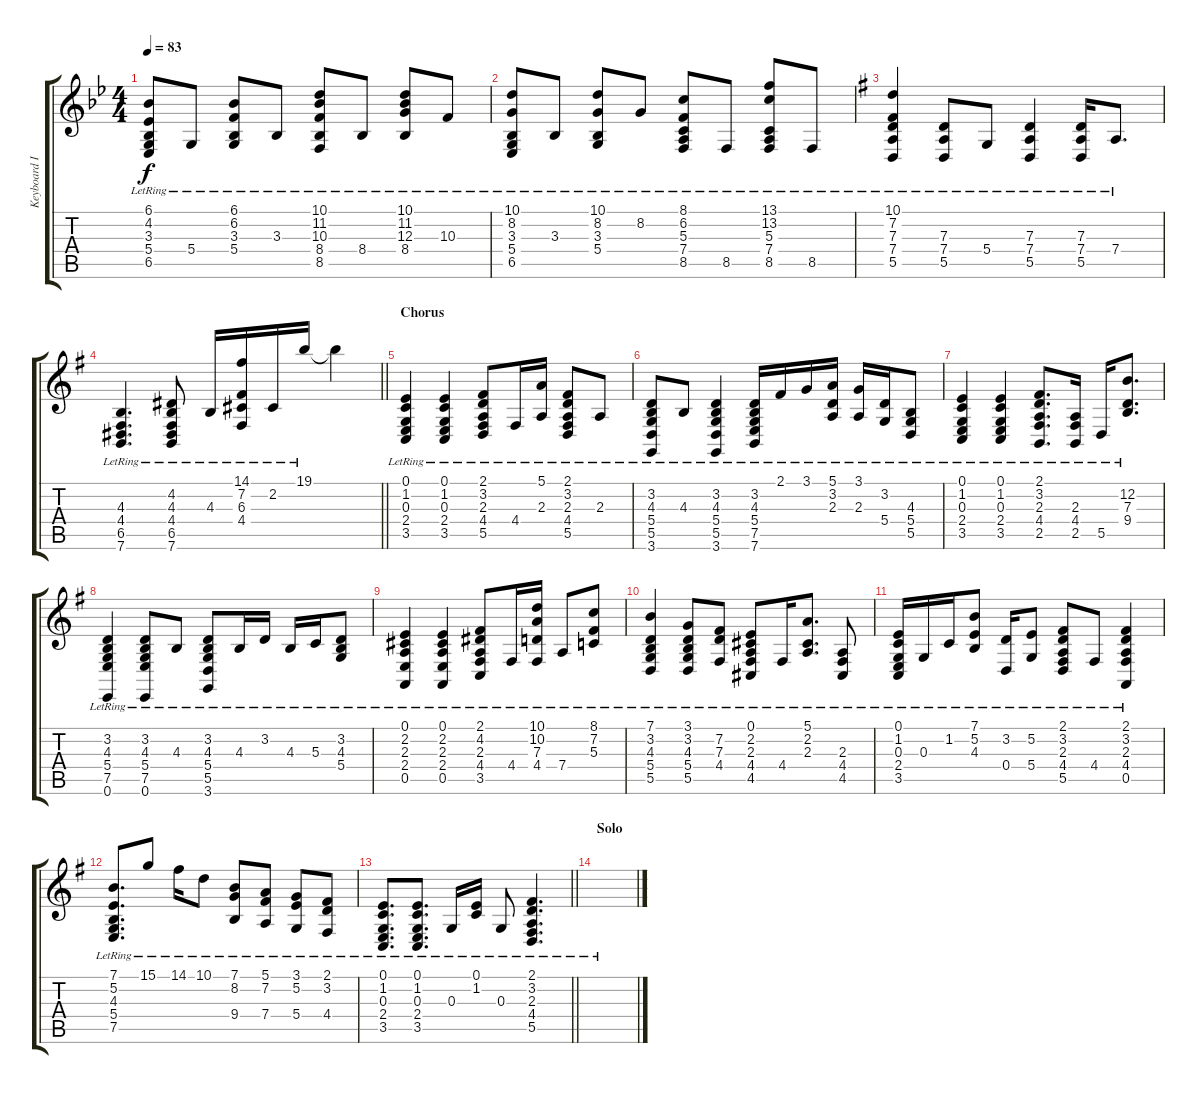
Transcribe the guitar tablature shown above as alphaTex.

\track ("Keyboard III" "Keyboard I") {instrument acousticgrandpiano}
\staff {score tabs}
\tuning (E4 B3 G3 D3 A2 E2) {hide}
\ts (4 4)
\tempo 83
\clef g2
\ks bb
(6.1{lr} 4.2{lr} 3.3{lr} 5.4{lr} 6.5{lr}).8{dy f} 5.4{lr}.8 (6.1{lr} 6.2{lr} 3.3{lr} 5.4{lr}).8 3.3{lr}.8 (10.1{lr} 11.2{lr} 10.3{lr} 8.4{lr} 8.5{lr}).8 8.4{lr}.8 (10.1{lr} 11.2{lr} 12.3{lr} 8.4{lr}).8 10.3{lr}.8 |
(10.1{lr} 8.2{lr} 3.3{lr} 5.4{lr} 6.5{lr}).8 3.3{lr}.8 (10.1{lr} 8.2{lr} 3.3{lr} 5.4{lr}).8 8.2{lr}.8 (8.1{lr} 6.2{lr} 5.3{lr} 7.4{lr} 8.5{lr}).8 8.5{lr}.8 (13.1{lr} 13.2{lr} 5.3{lr} 7.4{lr} 8.5{lr}).8 8.5{lr}.8 |
\ks g
(10.1{lr} 7.2{lr} 7.3{lr} 7.4{lr} 5.5{lr}).4 (7.3{lr} 7.4{lr} 5.5{lr}).8 5.4{lr}.8 (7.3{lr} 7.4{lr} 5.5{lr}).4 (7.3{lr} 7.4{lr} 5.5{lr}).16 7.4{lr}.8{d} |
\barLineRight lightlight
(4.3{lr} 4.4{lr} 6.5{lr} 7.6{lr}).4{d} (4.2{lr} 4.3{lr} 4.4{lr} 6.5{lr} 7.6{lr}).8 4.3{lr}.16 (14.1{lr} 7.2{lr} 6.3{lr} 4.4{lr}).16 2.2{lr}.16 19.1{lr}.16 19.1{t}.4 |
\section ("" "Chorus")
(0.1{lr} 1.2{lr} 0.3{lr} 2.4{lr} 3.5{lr}).4 (0.1{lr} 1.2{lr} 0.3{lr} 2.4{lr} 3.5{lr}).4 (2.1{lr} 3.2{lr} 2.3{lr} 4.4{lr} 5.5{lr}).8 4.4{lr}.16 (5.1{lr} 2.3{lr}).16 (2.1{lr} 3.2{lr} 2.3{lr} 4.4{lr} 5.5{lr}).8 2.3{lr}.8 |
(3.2{lr} 4.3{lr} 5.4{lr} 5.5{lr} 3.6{lr}).8 4.3{lr}.8 (3.2{lr} 4.3{lr} 5.4{lr} 5.5{lr} 3.6{lr}).4 (3.2{lr} 4.3{lr} 5.4{lr} 7.5{lr} 7.6{lr}).16 2.1{lr}.16 3.1{lr}.16 (5.1{lr} 3.2{lr} 2.3{lr}).16 (3.1{lr} 2.3{lr}).16 (3.2{lr} 5.4{lr}).16 (4.3{lr} 5.4{lr} 5.5{lr}).8 |
(0.1{lr} 1.2{lr} 0.3{lr} 2.4{lr} 3.5{lr}).4 (0.1{lr} 1.2{lr} 0.3{lr} 2.4{lr} 3.5{lr}).4 (2.1{lr} 3.2{lr} 2.3{lr} 4.4{lr} 2.5{lr}).8{d} (2.3{lr} 4.4{lr} 2.5{lr}).16 5.5{lr}.16 (12.2{lr} 7.3{lr} 9.4{lr}).8{d} |
(3.2{lr} 4.3{lr} 5.4{lr} 7.5{lr} 0.6{lr}).4 (3.2{lr} 4.3{lr} 5.4{lr} 7.5{lr} 0.6{lr}).8 4.3{lr}.8 (3.2{lr} 4.3{lr} 5.4{lr} 5.5{lr} 3.6{lr}).8 4.3{lr}.16 3.2{lr}.16 4.3{lr}.16 5.3{lr}.16 (3.2{lr} 4.3{lr} 5.4{lr}).8 |
(0.1{lr} 2.2{lr} 2.3{lr} 2.4{lr} 0.5{lr}).4 (0.1{lr} 2.2{lr} 2.3{lr} 2.4{lr} 0.5{lr}).4 (2.1{lr} 4.2{lr} 2.3{lr} 4.4{lr} 3.5{lr}).8 4.4{lr}.16 (10.1{lr} 10.2{lr} 7.3{lr} 4.4{lr}).16 7.4{lr}.8 (8.1{lr} 7.2{lr} 5.3{lr}).8 |
(7.1{lr} 3.2{lr} 4.3{lr} 5.4{lr} 5.5{lr}).4 (3.1{lr} 3.2{lr} 4.3{lr} 5.4{lr} 5.5{lr}).8 (7.2{lr} 7.3{lr} 4.4{lr}).8 (0.1{lr} 2.2{lr} 2.3{lr} 4.4{lr} 4.5{lr}).8 4.4{lr}.16 (5.1{lr} 2.2{lr} 2.3{lr}).8{d} (2.3{lr} 4.4{lr} 4.5{lr}).8 |
(0.1{lr} 1.2{lr} 0.3{lr} 2.4{lr} 3.5{lr}).16 0.3{lr}.16 1.2{lr}.16 (7.1{lr} 5.2{lr} 4.3{lr}).8 (3.2{lr} 0.4{lr}).16 (5.2{lr} 5.4{lr}).8 (2.1{lr} 3.2{lr} 2.3{lr} 4.4{lr} 5.5{lr}).8 4.4{lr}.8 (2.1{lr} 3.2{lr} 2.3{lr} 4.4{lr} 0.5{lr}).4 |
(7.1{lr} 5.2{lr} 4.3{lr} 5.4{lr} 7.5{lr}).8{d} 15.1{lr}.8 14.1{lr}.16 10.1{lr}.8 (7.1{lr} 8.2{lr} 9.4{lr}).8 (5.1{lr} 7.2{lr} 7.4{lr}).8 (3.1{lr} 5.2{lr} 5.4{lr}).8 (2.1{lr} 3.2{lr} 4.4{lr}).8 |
\barLineRight lightlight
(0.1{lr} 1.2{lr} 0.3{lr} 2.4{lr} 3.5{lr}).8{d} (0.1{lr} 1.2{lr} 0.3{lr} 2.4{lr} 3.5{lr}).8{d} 0.3{lr}.16 (0.1{lr} 1.2{lr}).16 0.3{lr}.8 (2.1{lr} 3.2{lr} 2.3{lr} 4.4{lr} 5.5{lr}).4{d} |
\section ("" "Solo")
